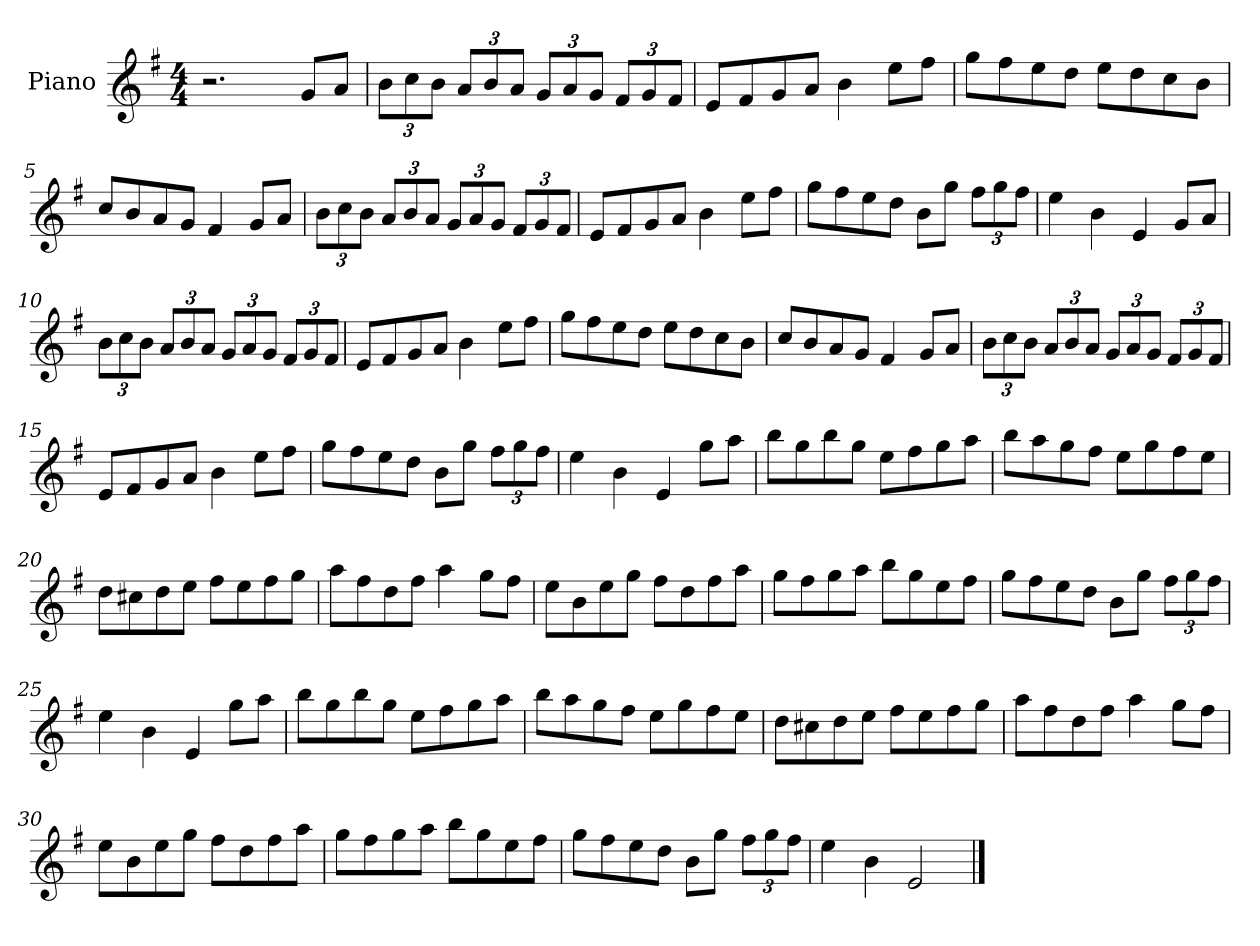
**kern
*part1
*staff1
*I"Piano
*I'Pno
*clefG2
*k[f#]
*M4/4
=1
2.r
8g/L
8a/J
=2
*Xbrackettup
12b\L
12cc\
12b\J
12a/L
12b/
12a/J
12g/L
12a/
12g/J
12f#/L
12g/
12f#/J
=3
8e/L
8f#/
8g/
8a/J
4b\
8ee\L
8ff#\J
=4
8gg\L
8ff#\
8ee\
8dd\J
8ee\L
8dd\
8cc\
8b\J
=5
8cc/L
8b/
8a/
8g/J
4f#/
8g/L
8a/J
=6
12b\L
12cc\
12b\J
12a/L
12b/
12a/J
12g/L
12a/
12g/J
12f#/L
12g/
12f#/J
=7
8e/L
8f#/
8g/
8a/J
4b\
8ee\L
8ff#\J
=8
8gg\L
8ff#\
8ee\
8dd\J
8b\L
8gg\J
12ff#\L
12gg\
12ff#\J
=9
4ee\
4b\
4e/
8g/L
8a/J
=10
12b\L
12cc\
12b\J
12a/L
12b/
12a/J
12g/L
12a/
12g/J
12f#/L
12g/
12f#/J
=11
8e/L
8f#/
8g/
8a/J
4b\
8ee\L
8ff#\J
=12
8gg\L
8ff#\
8ee\
8dd\J
8ee\L
8dd\
8cc\
8b\J
=13
8cc/L
8b/
8a/
8g/J
4f#/
8g/L
8a/J
=14
12b\L
12cc\
12b\J
12a/L
12b/
12a/J
12g/L
12a/
12g/J
12f#/L
12g/
12f#/J
=15
8e/L
8f#/
8g/
8a/J
4b\
8ee\L
8ff#\J
=16
8gg\L
8ff#\
8ee\
8dd\J
8b\L
8gg\J
12ff#\L
12gg\
12ff#\J
=17
4ee\
4b\
4e/
8gg\L
8aa\J
=18
8bb\L
8gg\
8bb\
8gg\J
8ee\L
8ff#\
8gg\
8aa\J
=19
8bb\L
8aa\
8gg\
8ff#\J
8ee\L
8gg\
8ff#\
8ee\J
=20
8dd\L
8cc#X\
8dd\
8ee\J
8ff#\L
8ee\
8ff#\
8gg\J
=21
8aa\L
8ff#\
8dd\
8ff#\J
4aa\
8gg\L
8ff#\J
=22
8ee\L
8b\
8ee\
8gg\J
8ff#\L
8dd\
8ff#\
8aa\J
=23
8gg\L
8ff#\
8gg\
8aa\J
8bb\L
8gg\
8ee\
8ff#\J
=24
8gg\L
8ff#\
8ee\
8dd\J
8b\L
8gg\J
12ff#\L
12gg\
12ff#\J
=25
4ee\
4b\
4e/
8gg\L
8aa\J
=26
8bb\L
8gg\
8bb\
8gg\J
8ee\L
8ff#\
8gg\
8aa\J
=27
8bb\L
8aa\
8gg\
8ff#\J
8ee\L
8gg\
8ff#\
8ee\J
=28
8dd\L
8cc#X\
8dd\
8ee\J
8ff#\L
8ee\
8ff#\
8gg\J
=29
8aa\L
8ff#\
8dd\
8ff#\J
4aa\
8gg\L
8ff#\J
=30
8ee\L
8b\
8ee\
8gg\J
8ff#\L
8dd\
8ff#\
8aa\J
=31
8gg\L
8ff#\
8gg\
8aa\J
8bb\L
8gg\
8ee\
8ff#\J
=32
8gg\L
8ff#\
8ee\
8dd\J
8b\L
8gg\J
12ff#\L
12gg\
12ff#\J
=33
4ee\
4b\
2e/
==
*-
